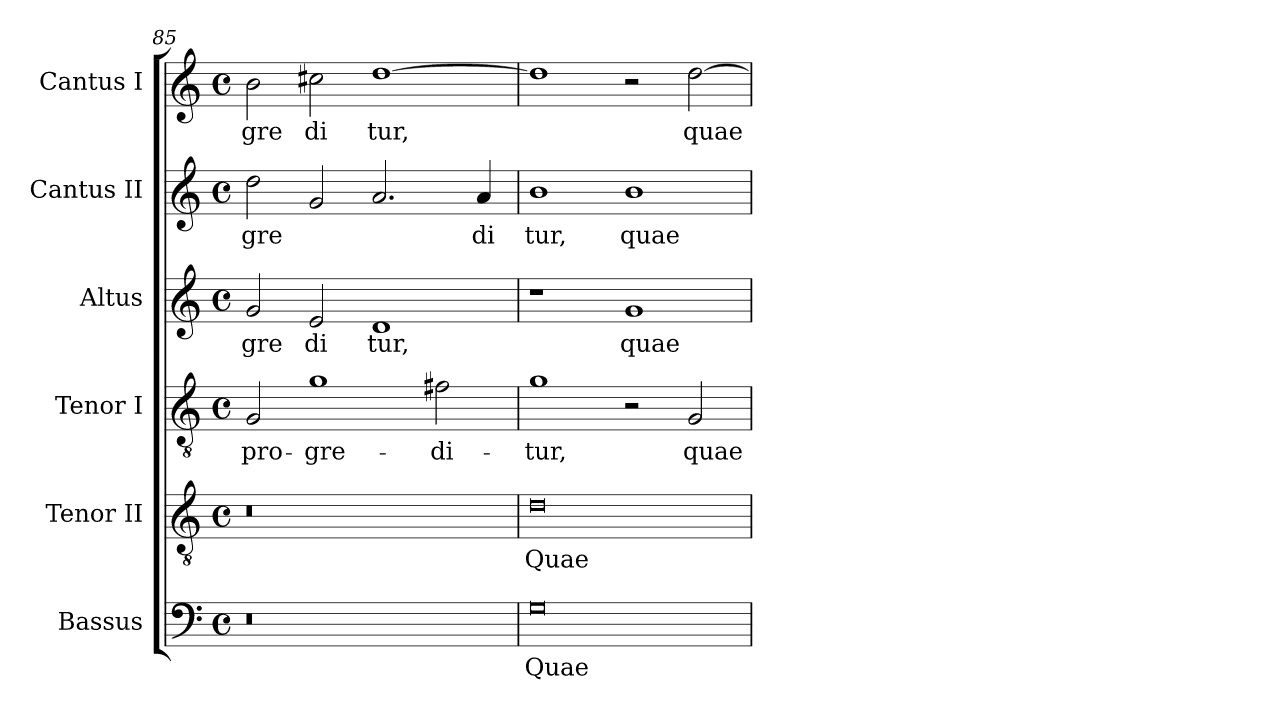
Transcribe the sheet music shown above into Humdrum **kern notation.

**kern	**text	**kern	**text	**kern	**text	**kern	**text	**kern	**text	**kern	**text
*part6	*part6	*part5	*part5	*part4	*part4	*part3	*part3	*part2	*part2	*part1	*part1
*staff6	*staff6	*staff5	*staff5	*staff4	*staff4	*staff3	*staff3	*staff2	*staff2	*staff1	*staff1
*I"Bassus	*	*I"Tenor II	*	*I"Tenor I	*	*I"Altus	*	*I"Cantus II	*	*I"Cantus I	*
*clefF4	*	*clefGv2	*	*clefGv2	*	*clefG2	*	*clefG2	*	*clefG2	*
*M4/4	*	*M4/4	*	*M4/4	*	*M4/4	*	*M4/4	*	*M4/4	*
*met(c)	*	*met(c)	*	*met(c)	*	*met(c)	*	*met(c)	*	*met(c)	*
=85	=85	=85	=85	=85	=85	=85	=85	=85	=85	=85	=85
!	!	!	!	!	!LO:LY:b:cj	!	!LO:LY:b:cj	!	!LO:LY:b	!	!LO:LY:b:cj
0r	.	0r	.	2G/	pro-	2g/	gre	2dd\	gre	2b\	gre
!	!	!	!	!	!LO:LY:b:cj	!	!LO:LY:b:cj	!	!	!	!LO:LY:b:cj
.	.	.	.	1g	-gre-	2e/	di	2g/	.	2cc#X\	di
!	!	!	!	!	!	!	!LO:LY:b:cj	!	!	!	!LO:LY:b:cj
.	.	.	.	.	.	1d	tur,	2.a/	.	[>1dd	tur,
!	!	!	!	!	!LO:LY:b:cj	!	!	!	!	!	!
.	.	.	.	2f#X\	-di-	.	.	.	.	.	.
!	!	!	!	!	!	!	!	!	!LO:LY:b:cj	!	!
.	.	.	.	.	.	.	.	4a/	di	.	.
=86	=86	=86	=86	=86	=86	=86	=86	=86	=86	=86	=86
!	!LO:LY:b:cj	!	!LO:LY:b:cj	!	!LO:LY:b:cj	!	!	!	!LO:LY:b:cj	!	!
0G	Quae	0d	Quae	1g	-tur,	1r	.	1b	tur,	1dd]	.
!	!	!	!	!	!	!	!LO:LY:b:cj	!	!LO:LY:b:cj	!	!
.	.	.	.	2r	.	1g	quae	1b	quae	2r	.
!	!	!	!	!	!LO:LY:b:cj	!	!	!	!	!	!LO:LY:b
.	.	.	.	2G/	quae	.	.	.	.	[>2dd\	quae
=	=	=	=	=	=	=	=	=	=	=	=
*-	*-	*-	*-	*-	*-	*-	*-	*-	*-	*-	*-
